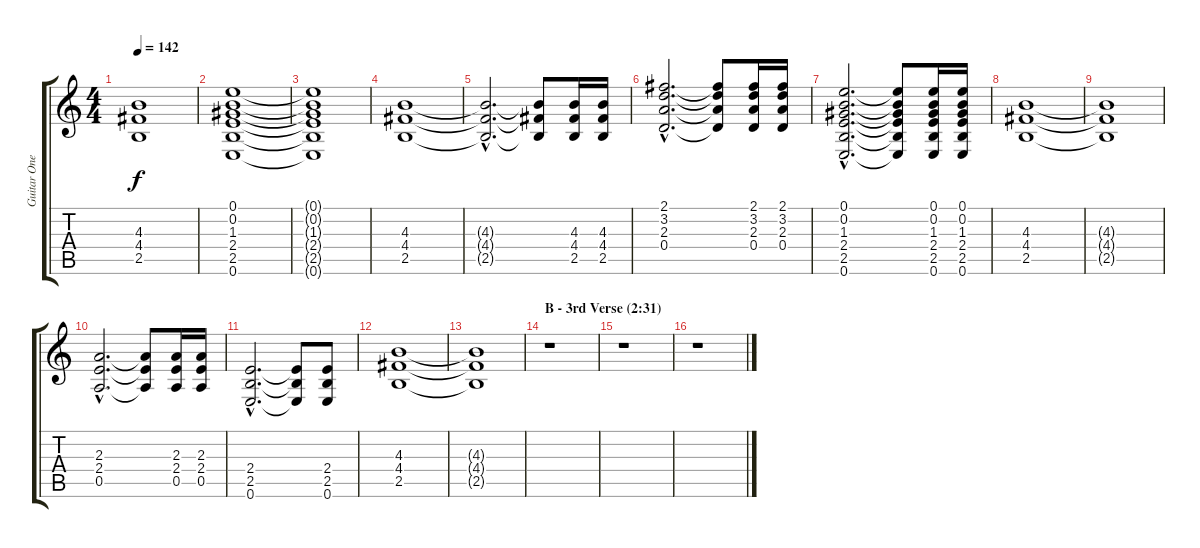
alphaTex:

\track ("Guitar One" "Guitar One") {instrument distortionguitar}
\staff {score tabs}
\tuning (E4 B3 G3 D3 A2 E2) {hide}
\ts (4 4)
\tempo 142
\clef g2
\ks c
(4.3{t} 4.4{t} 2.5{t}).1{dy f} |
(0.1 0.2 1.3 2.4 2.5 0.6).1 |
(0.1{t} 0.2{t} 1.3{t} 2.4{t} 2.5{t} 0.6{t}).1 |
(4.3 4.4 2.5).1 |
(4.3{hac t} 4.4{hac t} 2.5{hac t}).2{d} (4.3{t} 4.4{t} 2.5{t}).8 (4.3 4.4 2.5).16 (4.3 4.4 2.5).16 |
(2.1{hac} 3.2{hac} 2.3{hac} 0.4{hac}).2{d} (2.1{t} 3.2{t} 2.3{t} 0.4{t}).8 (2.1 3.2 2.3 0.4).16 (2.1 3.2 2.3 0.4).16 |
(0.1{hac} 0.2{hac} 1.3{hac} 2.4{hac} 2.5{hac} 0.6{hac}).2{d} (0.1{t} 0.2{t} 1.3{t} 2.4{t} 2.5{t} 0.6{t}).8 (0.1 0.2 1.3 2.4 2.5 0.6).16 (0.1 0.2 1.3 2.4 2.5 0.6).16 |
(4.3 4.4 2.5).1 |
(4.3{t} 4.4{t} 2.5{t}).1 |
(2.3{hac} 2.4{hac} 0.5{hac}).2{d} (2.3{t} 2.4{t} 0.5{t}).8 (2.3 2.4 0.5).16 (2.3 2.4 0.5).16 |
(2.4{hac} 2.5{hac} 0.6{hac}).2{d} (2.4{t} 2.5{t} 0.6{t}).8 (2.4 2.5 0.6).8 |
(4.3 4.4 2.5).1 |
(4.3{t} 4.4{t} 2.5{t}).1 |
\section ("" "B - 3rd Verse (2:31)")
r.1 |
r.1 |
r.1
